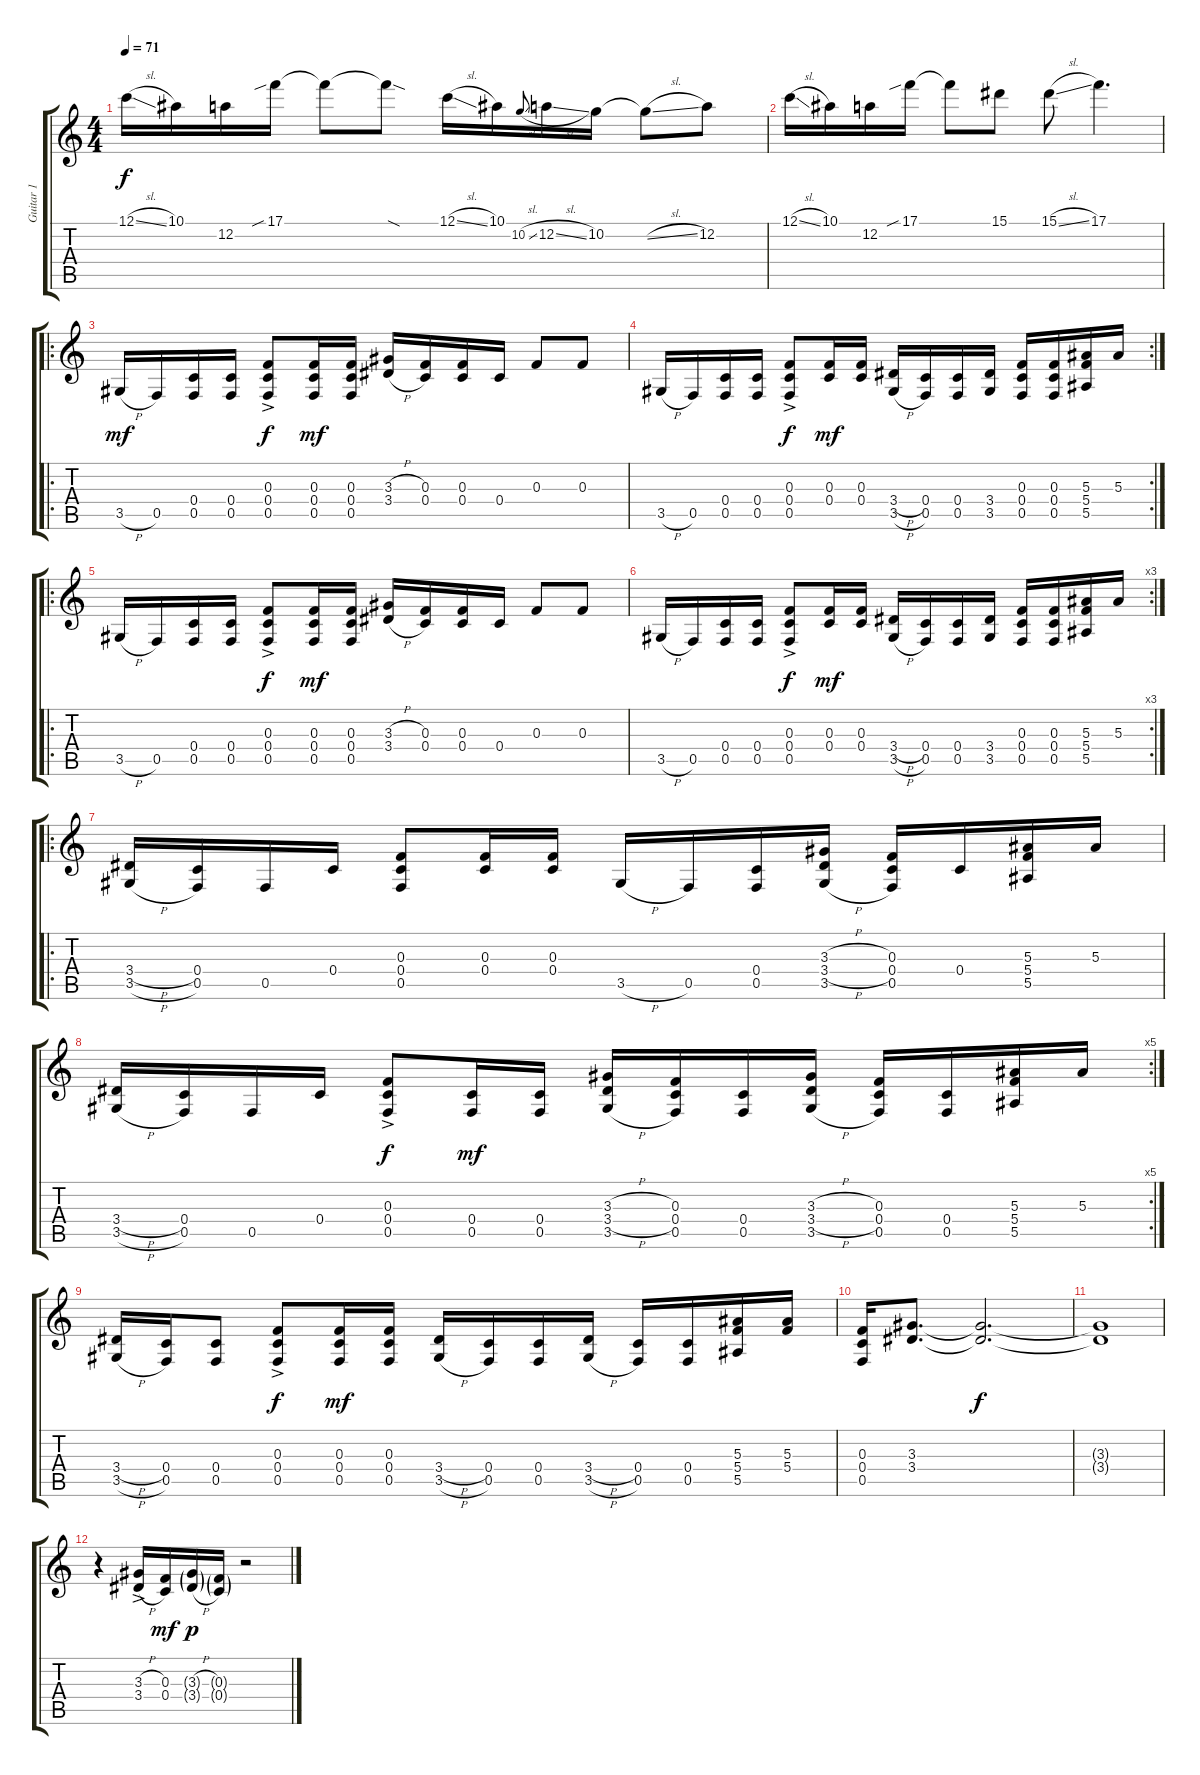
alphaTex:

\track ("Guitar 1" "Guitar 1") {instrument electricguitarclean}
\staff {score tabs}
\tuning (C4 A3 F3 C3 F2 C2) {hide}
\ts (4 4)
\tempo 71
\clef g2
\ks c
12.1{sl}.16{dy f} 10.1.16 12.2.16 17.1{sib}.16 17.1{t}.8 17.1{sod t}.8 12.1{sl}.16 10.1.16 10.2{sl}.8{gr onbeat} 12.2{sl}.16 10.2.16 10.2{sl t}.8 12.2.8 |
12.1{sl}.16 10.1.16 12.2.16 17.1{sib}.16 17.1{t}.8 15.1.8 15.1{sl}.8 17.1.4{d} |
\ro
3.5{h}.16{dy mf} 0.5.16 (0.4 0.5).16 (0.4 0.5).16 (0.3{ac} 0.4{ac} 0.5{ac}).8{dy f} (0.3 0.4 0.5).16{dy mf} (0.3 0.4 0.5).16 (3.3{h} 3.4{h}).16 (0.3 0.4).16 (0.3 0.4).16 0.4.16 0.3.8 0.3.8 |
\rc 2
3.5{h}.16 0.5.16 (0.4 0.5).16 (0.4 0.5).16 (0.3{ac} 0.4{ac} 0.5{ac}).8{dy f} (0.3 0.4).16{dy mf} (0.3 0.4).16 (3.4{h} 3.5{h}).16 (0.4 0.5).16 (0.4 0.5).16 (3.4 3.5).16 (0.3 0.4 0.5).16 (0.3 0.4 0.5).16 (5.3 5.4 5.5).16 5.3.16 |
\ro
3.5{h}.16 0.5.16 (0.4 0.5).16 (0.4 0.5).16 (0.3{ac} 0.4{ac} 0.5{ac}).8{dy f} (0.3 0.4 0.5).16{dy mf} (0.3 0.4 0.5).16 (3.3{h} 3.4{h}).16 (0.3 0.4).16 (0.3 0.4).16 0.4.16 0.3.8 0.3.8 |
\rc 3
3.5{h}.16 0.5.16 (0.4 0.5).16 (0.4 0.5).16 (0.3{ac} 0.4{ac} 0.5{ac}).8{dy f} (0.3 0.4).16{dy mf} (0.3 0.4).16 (3.4{h} 3.5{h}).16 (0.4 0.5).16 (0.4 0.5).16 (3.4 3.5).16 (0.3 0.4 0.5).16 (0.3 0.4 0.5).16 (5.3 5.4 5.5).16 5.3.16 |
\ro
(3.4{h} 3.5{h}).16 (0.4 0.5).16 0.5.16 0.4.16 (0.3 0.4 0.5).8 (0.3 0.4).16 (0.3 0.4).16 3.5{h}.16 0.5.16 (0.4 0.5).16 (3.3{h} 3.4{h} 3.5{h}).16 (0.3 0.4 0.5).16 0.4.16 (5.3 5.4 5.5).16 5.3.16 |
\rc 5
(3.4{h} 3.5{h}).16 (0.4 0.5).16 0.5.16 0.4.16 (0.3{ac} 0.4{ac} 0.5{ac}).8{dy f} (0.4 0.5).16{dy mf} (0.4 0.5).16 (3.3{h} 3.4{h} 3.5{h}).16 (0.3 0.4 0.5).16 (0.4 0.5).16 (3.3{h} 3.4{h} 3.5{h}).16 (0.3 0.4 0.5).16 (0.4 0.5).16 (5.3 5.4 5.5).16 5.3.16 |
(3.4{h} 3.5{h}).16 (0.4 0.5).16 (0.4 0.5).8 (0.3{ac} 0.4{ac} 0.5{ac}).8{dy f} (0.3 0.4 0.5).16{dy mf} (0.3 0.4 0.5).16 (3.4{h} 3.5{h}).16 (0.4 0.5).16 (0.4 0.5).16 (3.4{h} 3.5{h}).16 (0.4 0.5).16 (0.4 0.5).16 (5.3 5.4 5.5).16 (5.3 5.4).16 |
(0.3 0.4 0.5).16 (3.3 3.4).8{d} (3.3{t} 3.4{t}).2{d dy f} |
(3.3{t} 3.4{t}).1 |
r.4 (3.3{h ac} 3.4{h ac}).16 (0.3 0.4).16{dy mf} (3.3{h g} 3.4{h g}).16{dy p} (0.3{g} 0.4{g}).16 r.2
